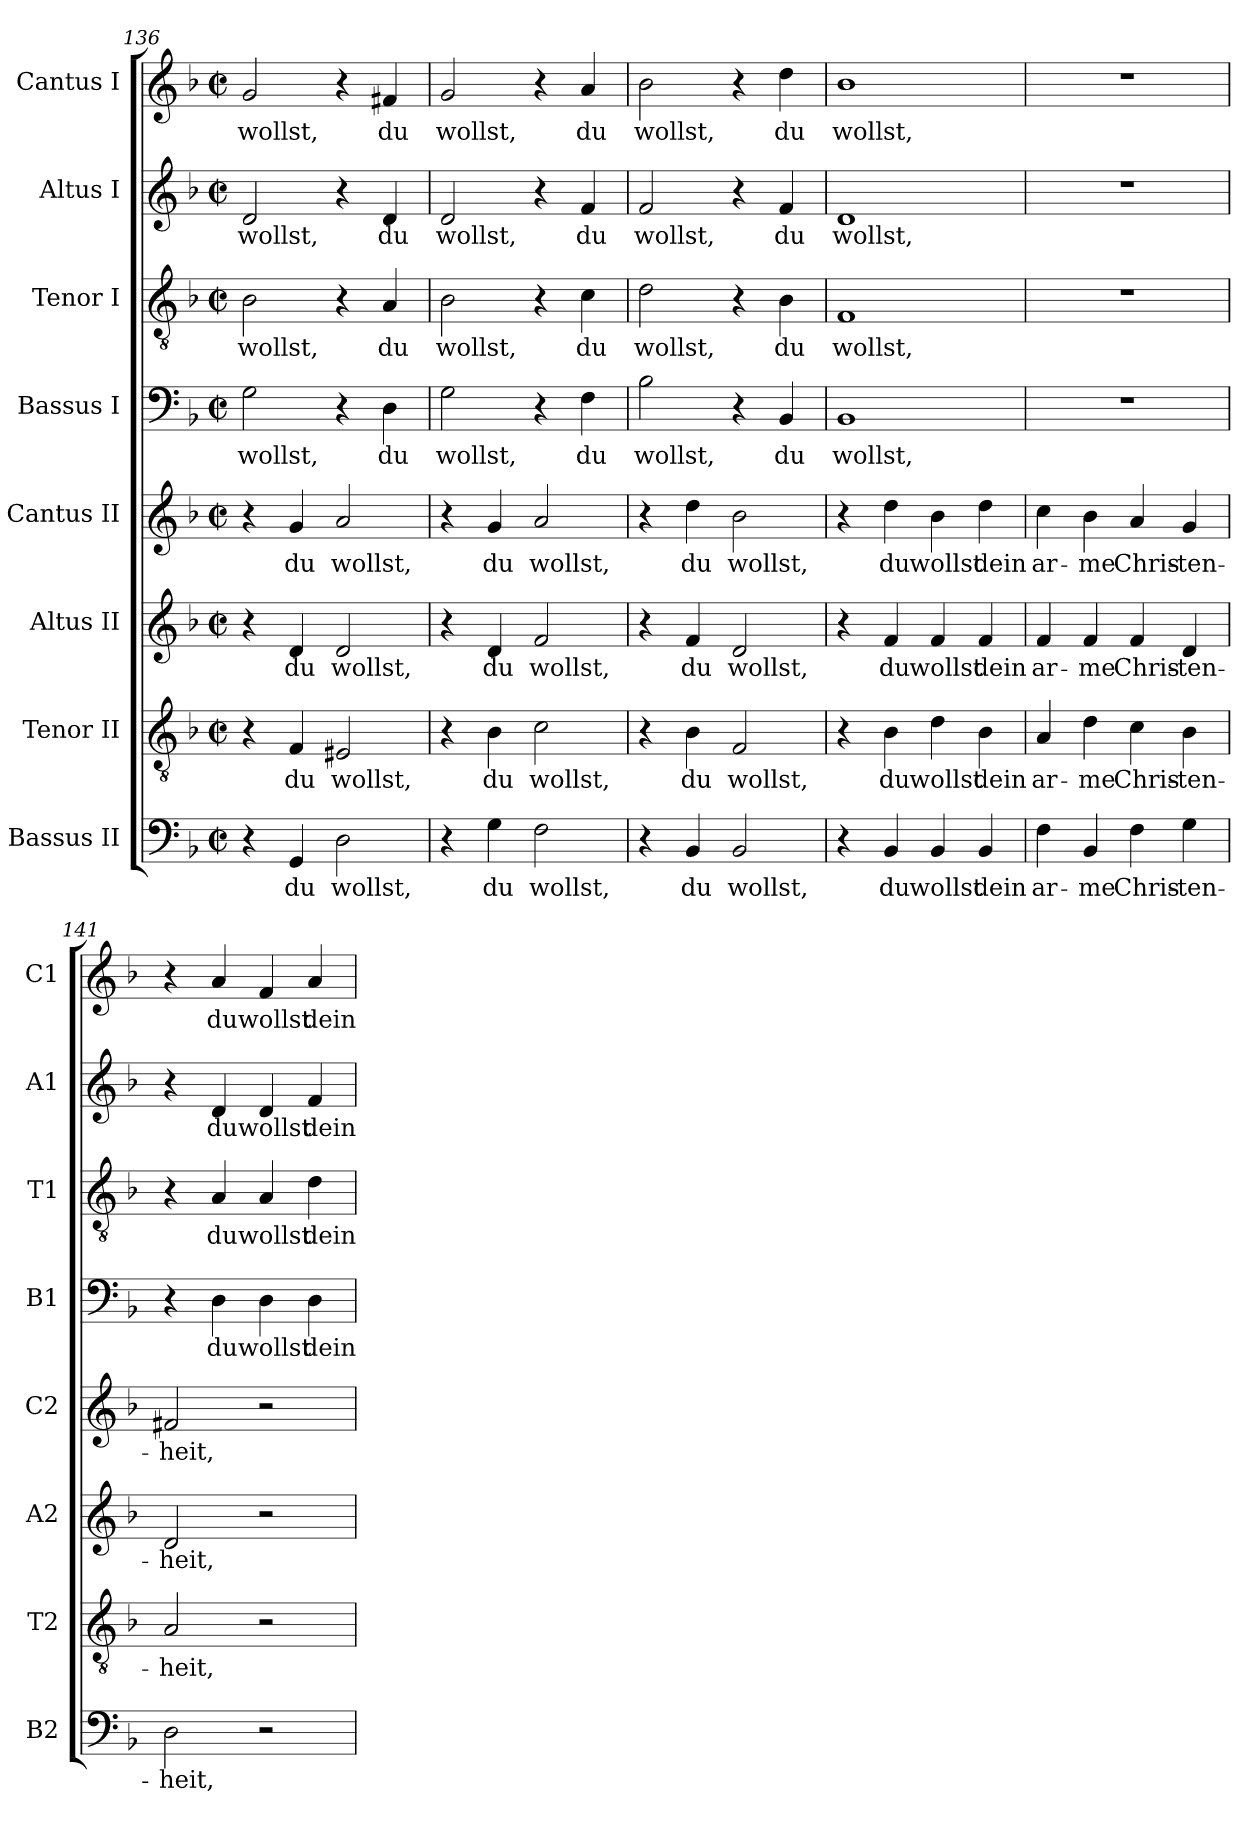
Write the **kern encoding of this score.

**kern	**text	**kern	**text	**kern	**text	**kern	**text	**kern	**text	**kern	**text	**kern	**text	**kern	**text
*part8	*part8	*part7	*part7	*part6	*part6	*part5	*part5	*part4	*part4	*part3	*part3	*part2	*part2	*part1	*part1
*staff8	*staff8	*staff7	*staff7	*staff6	*staff6	*staff5	*staff5	*staff4	*staff4	*staff3	*staff3	*staff2	*staff2	*staff1	*staff1
*I"Bassus II	*	*I"Tenor II	*	*I"Altus II	*	*I"Cantus II	*	*I"Bassus I	*	*I"Tenor I	*	*I"Altus I	*	*I"Cantus I	*
*I'B2	*	*I'T2	*	*I'A2	*	*I'C2	*	*I'B1	*	*I'T1	*	*I'A1	*	*I'C1	*
*clefF4	*	*clefGv2	*	*clefG2	*	*clefG2	*	*clefF4	*	*clefGv2	*	*clefG2	*	*clefG2	*
*k[b-]	*	*k[b-]	*	*k[b-]	*	*k[b-]	*	*k[b-]	*	*k[b-]	*	*k[b-]	*	*k[b-]	*
*F:	*	*F:	*	*F:	*	*F:	*	*F:	*	*F:	*	*F:	*	*F:	*
*M2/2	*	*M2/2	*	*M2/2	*	*M2/2	*	*M2/2	*	*M2/2	*	*M2/2	*	*M2/2	*
*met(c|)	*	*met(c|)	*	*met(c|)	*	*met(c|)	*	*met(c|)	*	*met(c|)	*	*met(c|)	*	*met(c|)	*
=136	=136	=136	=136	=136	=136	=136	=136	=136	=136	=136	=136	=136	=136	=136	=136
!	!	!	!	!	!	!	!	!	!LO:LY:b	!	!	!	!	!	!
!	!	!	!	!	!	!	!	!	!	!	!LO:LY:b	!	!	!	!
!	!	!	!	!	!	!	!	!	!	!	!	!	!LO:LY:b	!	!
!	!	!	!	!	!	!	!	!	!	!	!	!	!	!	!LO:LY:b
4r	.	4r	.	4r	.	4r	.	2G\	wollst,	2B-\	wollst,	2d/	wollst,	2g/	wollst,
!	!LO:LY:b	!	!	!	!	!	!	!	!	!	!	!	!	!	!
!	!	!	!LO:LY:b	!	!	!	!	!	!	!	!	!	!	!	!
!	!	!	!	!	!LO:LY:b	!	!	!	!	!	!	!	!	!	!
!	!	!	!	!	!	!	!LO:LY:b	!	!	!	!	!	!	!	!
4GG/	du	4F/	du	4d/	du	4g/	du	.	.	.	.	.	.	.	.
!	!LO:LY:b	!	!	!	!	!	!	!	!	!	!	!	!	!	!
!	!	!	!LO:LY:b	!	!	!	!	!	!	!	!	!	!	!	!
!	!	!	!	!	!LO:LY:b	!	!	!	!	!	!	!	!	!	!
!	!	!	!	!	!	!	!LO:LY:b	!	!	!	!	!	!	!	!
2D\	wollst,	2E#X/	wollst,	2d/	wollst,	2a/	wollst,	4r	.	4r	.	4r	.	4r	.
!	!	!	!	!	!	!	!	!	!LO:LY:b	!	!	!	!	!	!
!	!	!	!	!	!	!	!	!	!	!	!LO:LY:b	!	!	!	!
!	!	!	!	!	!	!	!	!	!	!	!	!	!LO:LY:b	!	!
!	!	!	!	!	!	!	!	!	!	!	!	!	!	!	!LO:LY:b
.	.	.	.	.	.	.	.	4D\	du	4A/	du	4d/	du	4f#X/	du
=137	=137	=137	=137	=137	=137	=137	=137	=137	=137	=137	=137	=137	=137	=137	=137
!	!	!	!	!	!	!	!	!	!LO:LY:b	!	!	!	!	!	!
!	!	!	!	!	!	!	!	!	!	!	!LO:LY:b	!	!	!	!
!	!	!	!	!	!	!	!	!	!	!	!	!	!LO:LY:b	!	!
!	!	!	!	!	!	!	!	!	!	!	!	!	!	!	!LO:LY:b
4r	.	4r	.	4r	.	4r	.	2G\	wollst,	2B-\	wollst,	2d/	wollst,	2g/	wollst,
!	!LO:LY:b	!	!	!	!	!	!	!	!	!	!	!	!	!	!
!	!	!	!LO:LY:b	!	!	!	!	!	!	!	!	!	!	!	!
!	!	!	!	!	!LO:LY:b	!	!	!	!	!	!	!	!	!	!
!	!	!	!	!	!	!	!LO:LY:b	!	!	!	!	!	!	!	!
4G\	du	4B-\	du	4d/	du	4g/	du	.	.	.	.	.	.	.	.
!	!LO:LY:b	!	!	!	!	!	!	!	!	!	!	!	!	!	!
!	!	!	!LO:LY:b	!	!	!	!	!	!	!	!	!	!	!	!
!	!	!	!	!	!LO:LY:b	!	!	!	!	!	!	!	!	!	!
!	!	!	!	!	!	!	!LO:LY:b	!	!	!	!	!	!	!	!
2F\	wollst,	2c\	wollst,	2f/	wollst,	2a/	wollst,	4r	.	4r	.	4r	.	4r	.
!	!	!	!	!	!	!	!	!	!LO:LY:b	!	!	!	!	!	!
!	!	!	!	!	!	!	!	!	!	!	!LO:LY:b	!	!	!	!
!	!	!	!	!	!	!	!	!	!	!	!	!	!LO:LY:b	!	!
!	!	!	!	!	!	!	!	!	!	!	!	!	!	!	!LO:LY:b
.	.	.	.	.	.	.	.	4F\	du	4c\	du	4f/	du	4a/	du
!!LO:LB:g=z
=138	=138	=138	=138	=138	=138	=138	=138	=138	=138	=138	=138	=138	=138	=138	=138
!	!	!	!	!	!	!	!	!	!LO:LY:b	!	!	!	!	!	!
!	!	!	!	!	!	!	!	!	!	!	!LO:LY:b	!	!	!	!
!	!	!	!	!	!	!	!	!	!	!	!	!	!LO:LY:b	!	!
!	!	!	!	!	!	!	!	!	!	!	!	!	!	!	!LO:LY:b
4r	.	4r	.	4r	.	4r	.	2B-\	wollst,	2d\	wollst,	2f/	wollst,	2b-\	wollst,
!	!LO:LY:b	!	!	!	!	!	!	!	!	!	!	!	!	!	!
!	!	!	!LO:LY:b	!	!	!	!	!	!	!	!	!	!	!	!
!	!	!	!	!	!LO:LY:b	!	!	!	!	!	!	!	!	!	!
!	!	!	!	!	!	!	!LO:LY:b	!	!	!	!	!	!	!	!
4BB-/	du	4B-\	du	4f/	du	4dd\	du	.	.	.	.	.	.	.	.
!	!LO:LY:b	!	!	!	!	!	!	!	!	!	!	!	!	!	!
!	!	!	!LO:LY:b	!	!	!	!	!	!	!	!	!	!	!	!
!	!	!	!	!	!LO:LY:b	!	!	!	!	!	!	!	!	!	!
!	!	!	!	!	!	!	!LO:LY:b	!	!	!	!	!	!	!	!
2BB-/	wollst,	2F/	wollst,	2d/	wollst,	2b-\	wollst,	4r	.	4r	.	4r	.	4r	.
!	!	!	!	!	!	!	!	!	!LO:LY:b	!	!	!	!	!	!
!	!	!	!	!	!	!	!	!	!	!	!LO:LY:b	!	!	!	!
!	!	!	!	!	!	!	!	!	!	!	!	!	!LO:LY:b	!	!
!	!	!	!	!	!	!	!	!	!	!	!	!	!	!	!LO:LY:b
.	.	.	.	.	.	.	.	4BB-/	du	4B-\	du	4f/	du	4dd\	du
=139	=139	=139	=139	=139	=139	=139	=139	=139	=139	=139	=139	=139	=139	=139	=139
!	!	!	!	!	!	!	!	!	!LO:LY:b	!	!	!	!	!	!
!	!	!	!	!	!	!	!	!	!	!	!LO:LY:b	!	!	!	!
!	!	!	!	!	!	!	!	!	!	!	!	!	!LO:LY:b	!	!
!	!	!	!	!	!	!	!	!	!	!	!	!	!	!	!LO:LY:b
4r	.	4r	.	4r	.	4r	.	1BB-	wollst,	1F	wollst,	1d	wollst,	1b-	wollst,
!	!LO:LY:b	!	!	!	!	!	!	!	!	!	!	!	!	!	!
!	!	!	!LO:LY:b	!	!	!	!	!	!	!	!	!	!	!	!
!	!	!	!	!	!LO:LY:b	!	!	!	!	!	!	!	!	!	!
!	!	!	!	!	!	!	!LO:LY:b	!	!	!	!	!	!	!	!
4BB-/	du	4B-\	du	4f/	du	4dd\	du	.	.	.	.	.	.	.	.
!	!LO:LY:b	!	!	!	!	!	!	!	!	!	!	!	!	!	!
!	!	!	!LO:LY:b	!	!	!	!	!	!	!	!	!	!	!	!
!	!	!	!	!	!LO:LY:b	!	!	!	!	!	!	!	!	!	!
!	!	!	!	!	!	!	!LO:LY:b	!	!	!	!	!	!	!	!
4BB-/	wollst	4d\	wollst	4f/	wollst	4b-\	wollst	.	.	.	.	.	.	.	.
!	!LO:LY:b	!	!	!	!	!	!	!	!	!	!	!	!	!	!
!	!	!	!LO:LY:b	!	!	!	!	!	!	!	!	!	!	!	!
!	!	!	!	!	!LO:LY:b	!	!	!	!	!	!	!	!	!	!
!	!	!	!	!	!	!	!LO:LY:b	!	!	!	!	!	!	!	!
4BB-/	dein	4B-\	dein	4f/	dein	4dd\	dein	.	.	.	.	.	.	.	.
=140	=140	=140	=140	=140	=140	=140	=140	=140	=140	=140	=140	=140	=140	=140	=140
!	!LO:LY:b	!	!	!	!	!	!	!	!	!	!	!	!	!	!
!	!	!	!LO:LY:b	!	!	!	!	!	!	!	!	!	!	!	!
!	!	!	!	!	!LO:LY:b	!	!	!	!	!	!	!	!	!	!
!	!	!	!	!	!	!	!LO:LY:b	!	!	!	!	!	!	!	!
4F\	ar-	4A/	ar-	4f/	ar-	4cc\	ar-	1r	.	1r	.	1r	.	1r	.
!	!LO:LY:b	!	!	!	!	!	!	!	!	!	!	!	!	!	!
!	!	!	!LO:LY:b	!	!	!	!	!	!	!	!	!	!	!	!
!	!	!	!	!	!LO:LY:b	!	!	!	!	!	!	!	!	!	!
!	!	!	!	!	!	!	!LO:LY:b	!	!	!	!	!	!	!	!
4BB-/	-me	4d\	-me	4f/	-me	4b-\	-me	.	.	.	.	.	.	.	.
!	!LO:LY:b	!	!	!	!	!	!	!	!	!	!	!	!	!	!
!	!	!	!LO:LY:b	!	!	!	!	!	!	!	!	!	!	!	!
!	!	!	!	!	!LO:LY:b	!	!	!	!	!	!	!	!	!	!
!	!	!	!	!	!	!	!LO:LY:b	!	!	!	!	!	!	!	!
4F\	Chris-	4c\	Chris-	4f/	Chris-	4a/	Chris-	.	.	.	.	.	.	.	.
!	!LO:LY:b	!	!	!	!	!	!	!	!	!	!	!	!	!	!
!	!	!	!LO:LY:b	!	!	!	!	!	!	!	!	!	!	!	!
!	!	!	!	!	!LO:LY:b	!	!	!	!	!	!	!	!	!	!
!	!	!	!	!	!	!	!LO:LY:b	!	!	!	!	!	!	!	!
4G\	-ten-	4B-\	-ten-	4d/	-ten-	4g/	-ten-	.	.	.	.	.	.	.	.
=141	=141	=141	=141	=141	=141	=141	=141	=141	=141	=141	=141	=141	=141	=141	=141
!	!LO:LY:b	!	!	!	!	!	!	!	!	!	!	!	!	!	!
!	!	!	!LO:LY:b	!	!	!	!	!	!	!	!	!	!	!	!
!	!	!	!	!	!LO:LY:b	!	!	!	!	!	!	!	!	!	!
!	!	!	!	!	!	!	!LO:LY:b	!	!	!	!	!	!	!	!
2D\	-heit,	2A/	-heit,	2d/	-heit,	2f#X/	-heit,	4r	.	4r	.	4r	.	4r	.
!	!	!	!	!	!	!	!	!	!LO:LY:b	!	!	!	!	!	!
!	!	!	!	!	!	!	!	!	!	!	!LO:LY:b	!	!	!	!
!	!	!	!	!	!	!	!	!	!	!	!	!	!LO:LY:b	!	!
!	!	!	!	!	!	!	!	!	!	!	!	!	!	!	!LO:LY:b
.	.	.	.	.	.	.	.	4D\	du	4A/	du	4d/	du	4a/	du
!	!	!	!	!	!	!	!	!	!LO:LY:b	!	!	!	!	!	!
!	!	!	!	!	!	!	!	!	!	!	!LO:LY:b	!	!	!	!
!	!	!	!	!	!	!	!	!	!	!	!	!	!LO:LY:b	!	!
!	!	!	!	!	!	!	!	!	!	!	!	!	!	!	!LO:LY:b
2r	.	2r	.	2r	.	2r	.	4D\	wollst	4A/	wollst	4d/	wollst	4f/	wollst
!	!	!	!	!	!	!	!	!	!LO:LY:b	!	!	!	!	!	!
!	!	!	!	!	!	!	!	!	!	!	!LO:LY:b	!	!	!	!
!	!	!	!	!	!	!	!	!	!	!	!	!	!LO:LY:b	!	!
!	!	!	!	!	!	!	!	!	!	!	!	!	!	!	!LO:LY:b
.	.	.	.	.	.	.	.	4D\	dein	4d\	dein	4f/	dein	4a/	dein
=	=	=	=	=	=	=	=	=	=	=	=	=	=	=	=
*-	*-	*-	*-	*-	*-	*-	*-	*-	*-	*-	*-	*-	*-	*-	*-
